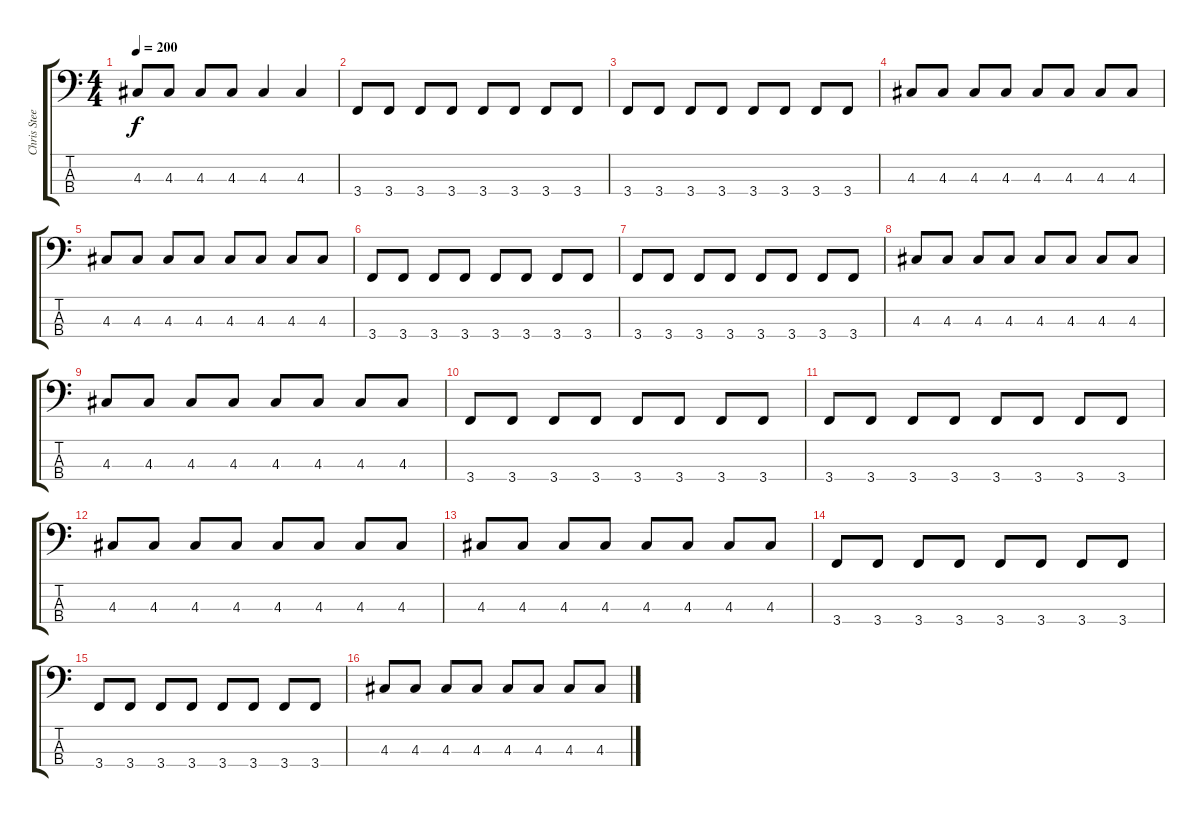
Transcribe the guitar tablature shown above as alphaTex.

\track ("Chris Steele (Bass)" "Chris Stee") {instrument electricbasspick}
\staff {score tabs}
\tuning (G2 D2 A1 D1) {hide}
\ts (4 4)
\tempo 200
\clef f4
\ks c
4.3.8{dy f} 4.3.8 4.3.8 4.3.8 4.3.4 4.3.4 |
3.4.8 3.4.8 3.4.8 3.4.8 3.4.8 3.4.8 3.4.8 3.4.8 |
3.4.8 3.4.8 3.4.8 3.4.8 3.4.8 3.4.8 3.4.8 3.4.8 |
4.3.8 4.3.8 4.3.8 4.3.8 4.3.8 4.3.8 4.3.8 4.3.8 |
4.3.8 4.3.8 4.3.8 4.3.8 4.3.8 4.3.8 4.3.8 4.3.8 |
3.4.8 3.4.8 3.4.8 3.4.8 3.4.8 3.4.8 3.4.8 3.4.8 |
3.4.8 3.4.8 3.4.8 3.4.8 3.4.8 3.4.8 3.4.8 3.4.8 |
4.3.8 4.3.8 4.3.8 4.3.8 4.3.8 4.3.8 4.3.8 4.3.8 |
4.3.8 4.3.8 4.3.8 4.3.8 4.3.8 4.3.8 4.3.8 4.3.8 |
3.4.8 3.4.8 3.4.8 3.4.8 3.4.8 3.4.8 3.4.8 3.4.8 |
3.4.8 3.4.8 3.4.8 3.4.8 3.4.8 3.4.8 3.4.8 3.4.8 |
4.3.8 4.3.8 4.3.8 4.3.8 4.3.8 4.3.8 4.3.8 4.3.8 |
4.3.8 4.3.8 4.3.8 4.3.8 4.3.8 4.3.8 4.3.8 4.3.8 |
3.4.8 3.4.8 3.4.8 3.4.8 3.4.8 3.4.8 3.4.8 3.4.8 |
3.4.8 3.4.8 3.4.8 3.4.8 3.4.8 3.4.8 3.4.8 3.4.8 |
4.3.8 4.3.8 4.3.8 4.3.8 4.3.8 4.3.8 4.3.8 4.3.8
